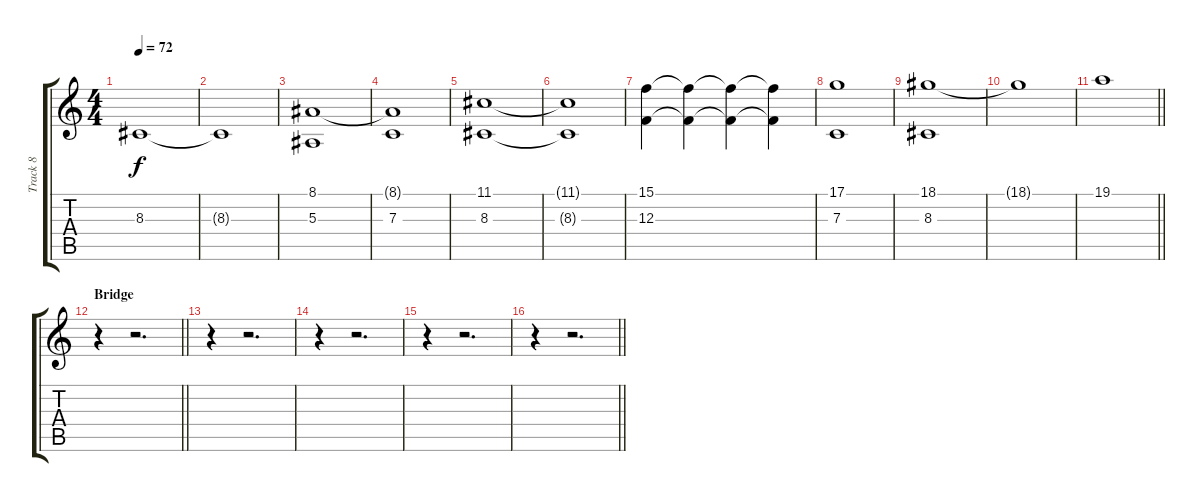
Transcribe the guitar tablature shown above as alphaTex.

\track ("Track 8" "Track 8") {instrument choiraahs}
\staff {score tabs}
\tuning (D4 A3 F3 C3 G2 C2) {hide}
\ts (4 4)
\tempo 72
\clef g2
\ks c
8.3.1{dy f} |
8.3{t}.1 |
(8.1 5.3).1 |
(8.1{t} 7.3).1 |
(11.1 8.3).1 |
(11.1{t} 8.3{t}).1 |
(15.1 12.3).4 (15.1{t} 12.3{t}).4 (15.1{t} 12.3{t}).4 (15.1{t} 12.3{t}).4 |
(17.1 7.3).1 |
(18.1 8.3).1 |
18.1{t}.1 |
\barLineRight lightlight
19.1.1 |
\section ("" "Bridge")
\barLineRight lightlight
r.4 r.2{d} |
r.4 r.2{d} |
r.4 r.2{d} |
r.4 r.2{d} |
\barLineRight lightlight
r.4 r.2{d}
